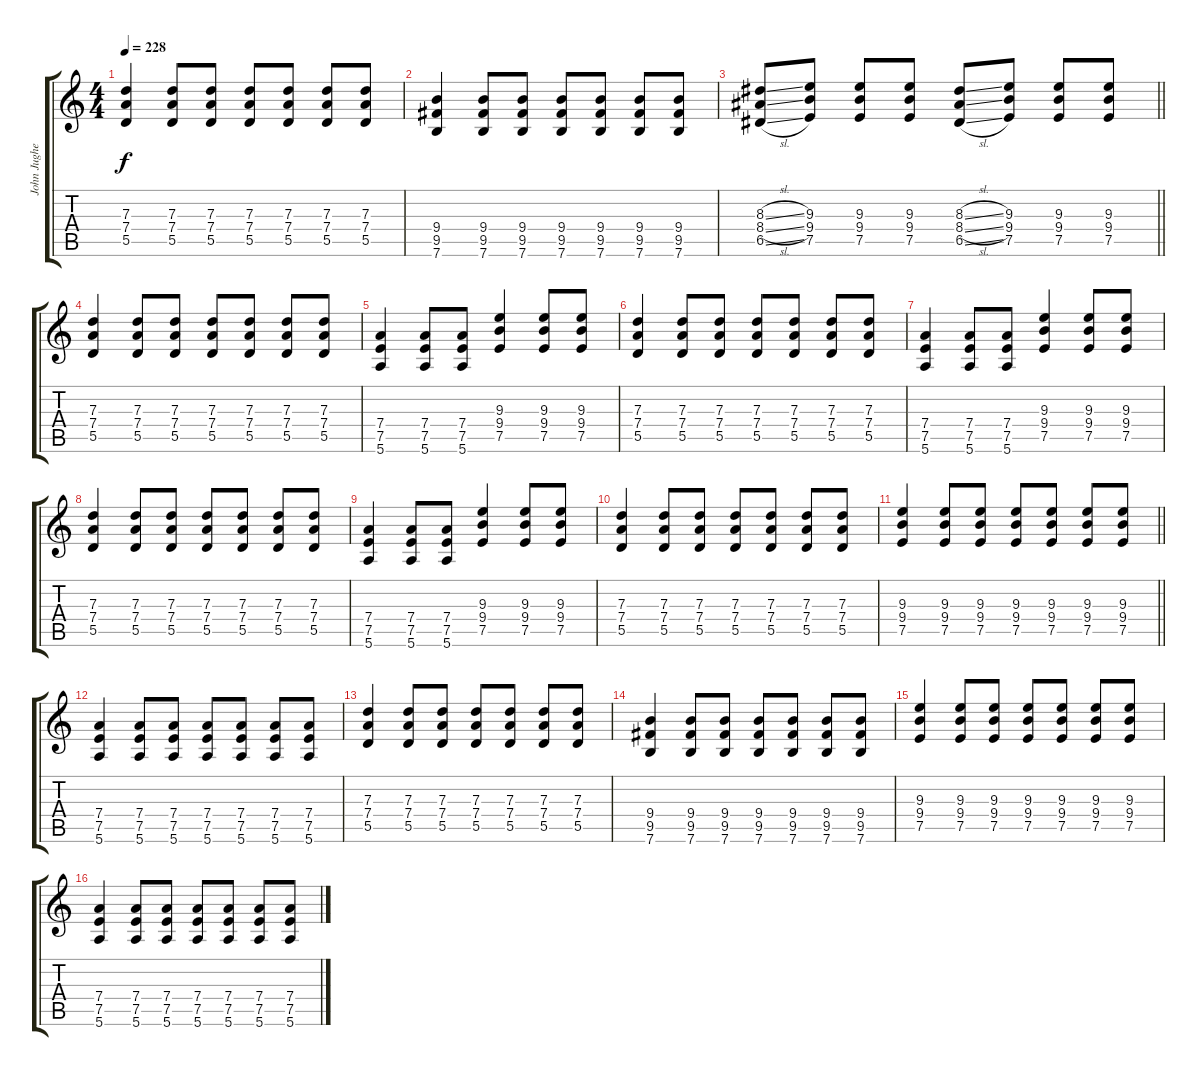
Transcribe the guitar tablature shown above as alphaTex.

\track ("John Jughead" "John Jughe") {instrument distortionguitar}
\staff {score tabs}
\tuning (E4 B3 G3 D3 A2 E2) {hide}
\ts (4 4)
\tempo 228
\clef g2
\ks c
(7.3 7.4 5.5).4{dy f} (7.3 7.4 5.5).8 (7.3 7.4 5.5).8 (7.3 7.4 5.5).8 (7.3 7.4 5.5).8 (7.3 7.4 5.5).8 (7.3 7.4 5.5).8 |
(9.4 9.5 7.6).4 (9.4 9.5 7.6).8 (9.4 9.5 7.6).8 (9.4 9.5 7.6).8 (9.4 9.5 7.6).8 (9.4 9.5 7.6).8 (9.4 9.5 7.6).8 |
\barLineRight lightlight
(8.3{sl} 8.4{sl} 6.5{sl}).8 (9.3 9.4 7.5).8 (9.3 9.4 7.5).8 (9.3 9.4 7.5).8 (8.3{sl} 8.4{sl} 6.5{sl}).8 (9.3 9.4 7.5).8 (9.3 9.4 7.5).8 (9.3 9.4 7.5).8 |
\section ("" "")
(7.3 7.4 5.5).4 (7.3 7.4 5.5).8 (7.3 7.4 5.5).8 (7.3 7.4 5.5).8 (7.3 7.4 5.5).8 (7.3 7.4 5.5).8 (7.3 7.4 5.5).8 |
(7.4 7.5 5.6).4 (7.4 7.5 5.6).8 (7.4 7.5 5.6).8 (9.3 9.4 7.5).4 (9.3 9.4 7.5).8 (9.3 9.4 7.5).8 |
(7.3 7.4 5.5).4 (7.3 7.4 5.5).8 (7.3 7.4 5.5).8 (7.3 7.4 5.5).8 (7.3 7.4 5.5).8 (7.3 7.4 5.5).8 (7.3 7.4 5.5).8 |
(7.4 7.5 5.6).4 (7.4 7.5 5.6).8 (7.4 7.5 5.6).8 (9.3 9.4 7.5).4 (9.3 9.4 7.5).8 (9.3 9.4 7.5).8 |
(7.3 7.4 5.5).4 (7.3 7.4 5.5).8 (7.3 7.4 5.5).8 (7.3 7.4 5.5).8 (7.3 7.4 5.5).8 (7.3 7.4 5.5).8 (7.3 7.4 5.5).8 |
(7.4 7.5 5.6).4 (7.4 7.5 5.6).8 (7.4 7.5 5.6).8 (9.3 9.4 7.5).4 (9.3 9.4 7.5).8 (9.3 9.4 7.5).8 |
(7.3 7.4 5.5).4 (7.3 7.4 5.5).8 (7.3 7.4 5.5).8 (7.3 7.4 5.5).8 (7.3 7.4 5.5).8 (7.3 7.4 5.5).8 (7.3 7.4 5.5).8 |
\barLineRight lightlight
(9.3 9.4 7.5).4 (9.3 9.4 7.5).8 (9.3 9.4 7.5).8 (9.3 9.4 7.5).8 (9.3 9.4 7.5).8 (9.3 9.4 7.5).8 (9.3 9.4 7.5).8 |
\section ("" "")
(7.4 7.5 5.6).4 (7.4 7.5 5.6).8 (7.4 7.5 5.6).8 (7.4 7.5 5.6).8 (7.4 7.5 5.6).8 (7.4 7.5 5.6).8 (7.4 7.5 5.6).8 |
(7.3 7.4 5.5).4 (7.3 7.4 5.5).8 (7.3 7.4 5.5).8 (7.3 7.4 5.5).8 (7.3 7.4 5.5).8 (7.3 7.4 5.5).8 (7.3 7.4 5.5).8 |
(9.4 9.5 7.6).4 (9.4 9.5 7.6).8 (9.4 9.5 7.6).8 (9.4 9.5 7.6).8 (9.4 9.5 7.6).8 (9.4 9.5 7.6).8 (9.4 9.5 7.6).8 |
(9.3 9.4 7.5).4 (9.3 9.4 7.5).8 (9.3 9.4 7.5).8 (9.3 9.4 7.5).8 (9.3 9.4 7.5).8 (9.3 9.4 7.5).8 (9.3 9.4 7.5).8 |
(7.4 7.5 5.6).4 (7.4 7.5 5.6).8 (7.4 7.5 5.6).8 (7.4 7.5 5.6).8 (7.4 7.5 5.6).8 (7.4 7.5 5.6).8 (7.4 7.5 5.6).8
